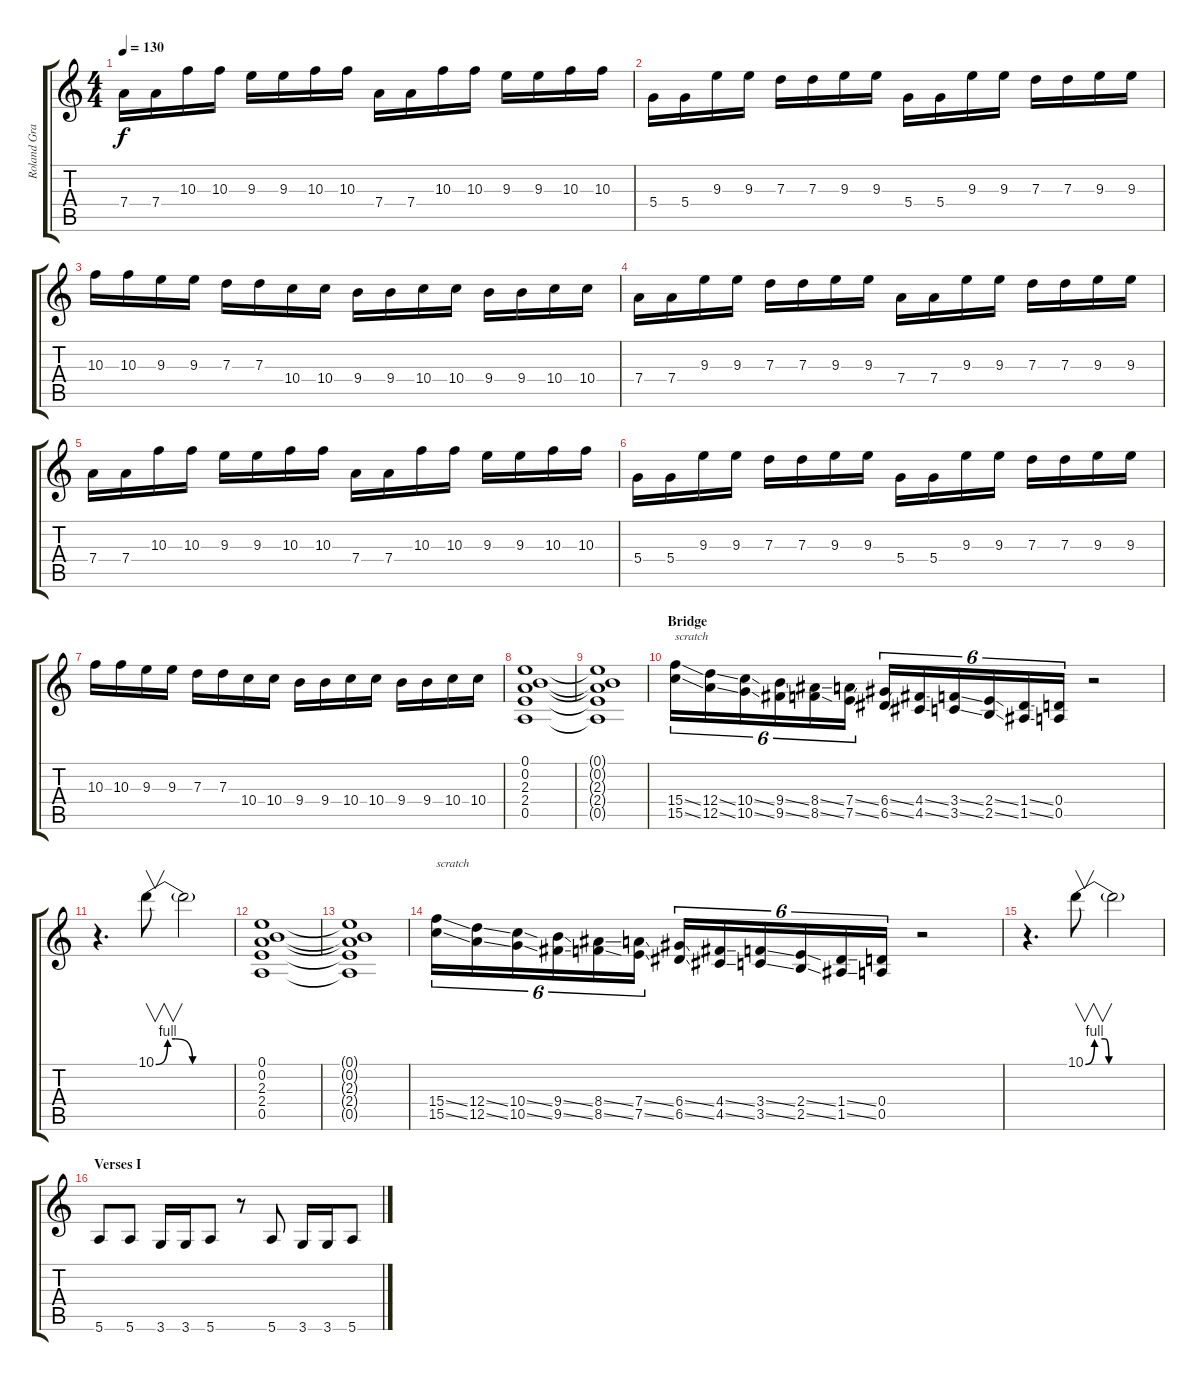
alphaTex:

\track ("Roland Grapow" "Roland Gra") {instrument overdrivenguitar}
\staff {score tabs}
\tuning (E4 B3 G3 D3 A2 E2) {hide}
\ts (4 4)
\tempo 130
\clef g2
\ks c
7.4.16{dy f} 7.4.16 10.3.16 10.3.16 9.3.16 9.3.16 10.3.16 10.3.16 7.4.16 7.4.16 10.3.16 10.3.16 9.3.16 9.3.16 10.3.16 10.3.16 |
5.4.16 5.4.16 9.3.16 9.3.16 7.3.16 7.3.16 9.3.16 9.3.16 5.4.16 5.4.16 9.3.16 9.3.16 7.3.16 7.3.16 9.3.16 9.3.16 |
10.3.16 10.3.16 9.3.16 9.3.16 7.3.16 7.3.16 10.4.16 10.4.16 9.4.16 9.4.16 10.4.16 10.4.16 9.4.16 9.4.16 10.4.16 10.4.16 |
7.4.16 7.4.16 9.3.16 9.3.16 7.3.16 7.3.16 9.3.16 9.3.16 7.4.16 7.4.16 9.3.16 9.3.16 7.3.16 7.3.16 9.3.16 9.3.16 |
7.4.16 7.4.16 10.3.16 10.3.16 9.3.16 9.3.16 10.3.16 10.3.16 7.4.16 7.4.16 10.3.16 10.3.16 9.3.16 9.3.16 10.3.16 10.3.16 |
5.4.16 5.4.16 9.3.16 9.3.16 7.3.16 7.3.16 9.3.16 9.3.16 5.4.16 5.4.16 9.3.16 9.3.16 7.3.16 7.3.16 9.3.16 9.3.16 |
10.3.16 10.3.16 9.3.16 9.3.16 7.3.16 7.3.16 10.4.16 10.4.16 9.4.16 9.4.16 10.4.16 10.4.16 9.4.16 9.4.16 10.4.16 10.4.16 |
(0.1 0.2 2.3 2.4 0.5).1 |
(0.1{t} 0.2{t} 2.3{t} 2.4{t} 0.5{t}).1 |
\section ("" "Bridge")
(15.4{ss} 15.5{ss}).16{tu (6 4) txt "scratch" instrument guitarfretnoise} (12.4{ss} 12.5{ss}).16{tu (6 4)} (10.4{ss} 10.5{ss}).16{tu (6 4)} (9.4{ss} 9.5{ss}).16{tu (6 4)} (8.4{ss} 8.5{ss}).16{tu (6 4)} (7.4{ss} 7.5{ss}).16{tu (6 4)} (6.4{ss} 6.5{ss}).16{tu (6 4)} (4.4{ss} 4.5{ss}).16{tu (6 4)} (3.4{ss} 3.5{ss}).16{tu (6 4)} (2.4{ss} 2.5{ss}).16{tu (6 4)} (1.4{ss} 1.5{ss}).16{tu (6 4)} (0.4 0.5).16{tu (6 4)} r.2 |
r.4{d instrument overdrivenguitar} 10.1{be (custom 0 0 9 4 15 4 28 0 30 0 32 0 45 0 60 0)}.8{v} 10.1{t}.2 |
(0.1 0.2 2.3 2.4 0.5).1 |
(0.1{t} 0.2{t} 2.3{t} 2.4{t} 0.5{t}).1 |
(15.4{ss} 15.5{ss}).16{tu (6 4) txt "scratch" instrument guitarfretnoise} (12.4{ss} 12.5{ss}).16{tu (6 4)} (10.4{ss} 10.5{ss}).16{tu (6 4)} (9.4{ss} 9.5{ss}).16{tu (6 4)} (8.4{ss} 8.5{ss}).16{tu (6 4)} (7.4{ss} 7.5{ss}).16{tu (6 4)} (6.4{ss} 6.5{ss}).16{tu (6 4)} (4.4{ss} 4.5{ss}).16{tu (6 4)} (3.4{ss} 3.5{ss}).16{tu (6 4)} (2.4{ss} 2.5{ss}).16{tu (6 4)} (1.4{ss} 1.5{ss}).16{tu (6 4)} (0.4 0.5).16{tu (6 4)} r.2 |
r.4{d instrument overdrivenguitar} 10.1{be (custom 0 0 7 4 15 4 18 0 21 0 26 0 30 0 45 0 60 0)}.8{v} 10.1{t}.2 |
\section ("" "Verses I")
5.6.8 5.6.8 3.6.16 3.6.16 5.6.8 r.8 5.6.8 3.6.16 3.6.16 5.6.8
